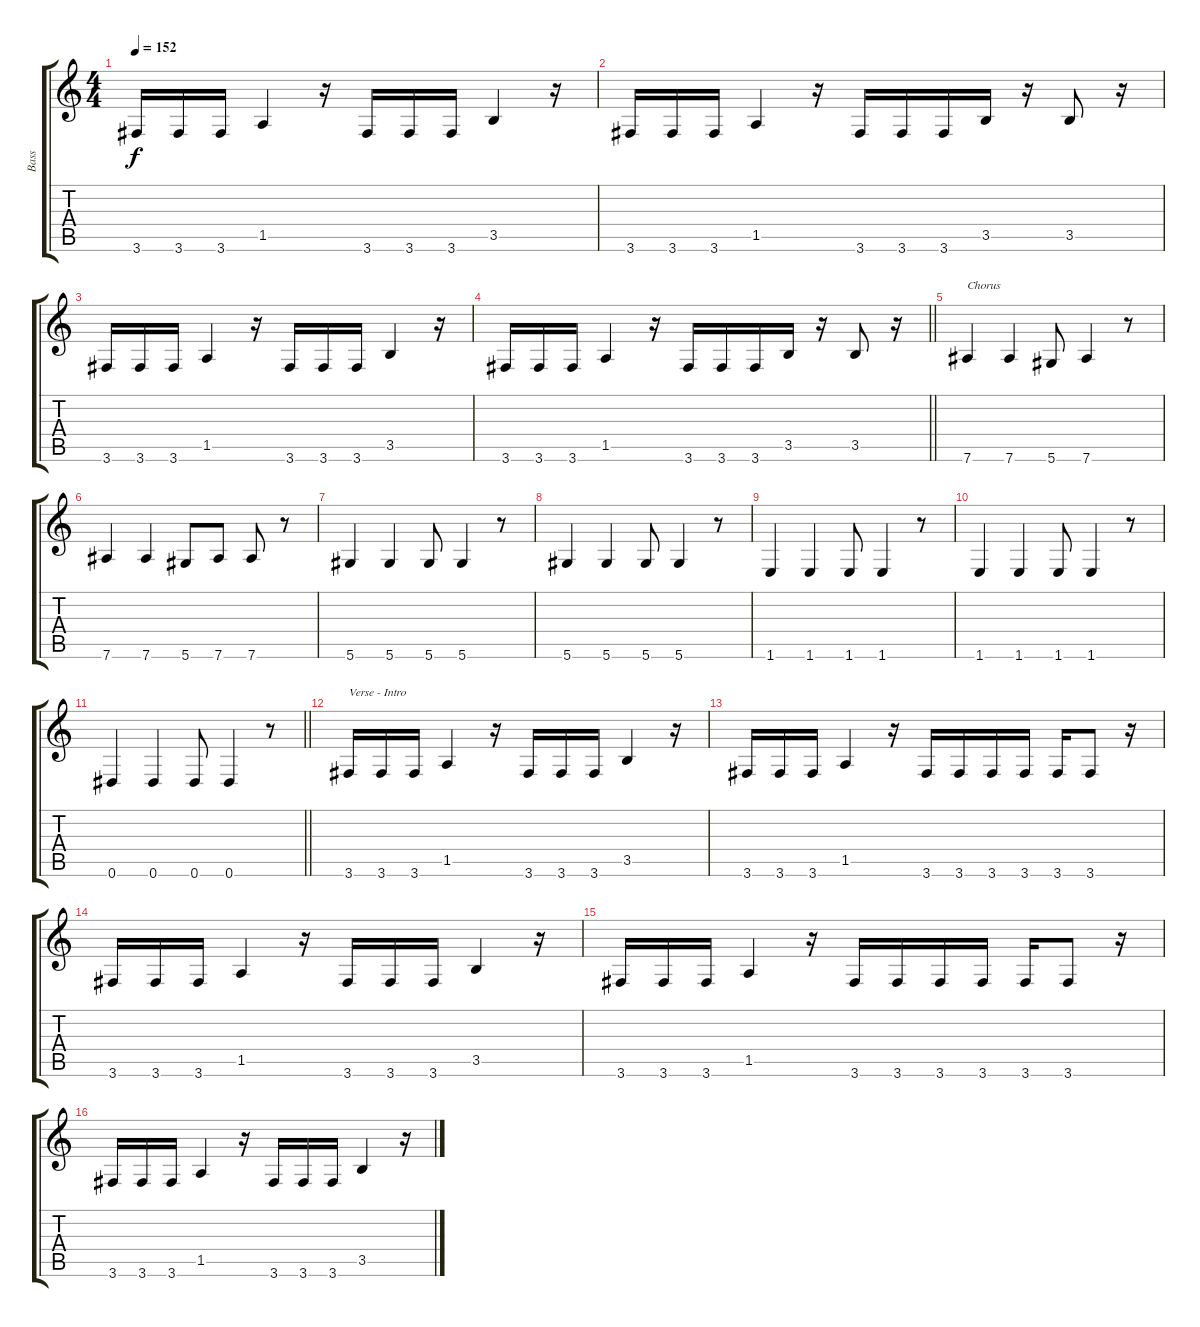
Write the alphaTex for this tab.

\track ("Bass" "Bass") {instrument electricbassfinger}
\staff {score tabs}
\tuning (Eb4 Bb3 Gb3 Db3 Ab2 Eb2) {hide}
\ts (4 4)
\tempo 152
\clef g2
\ks c
3.6.16{dy f} 3.6.16 3.6.16 1.5.4 r.16 3.6.16 3.6.16 3.6.16 3.5.4 r.16 |
3.6.16 3.6.16 3.6.16 1.5.4 r.16 3.6.16 3.6.16 3.6.16 3.5.16 r.16 3.5.8 r.16 |
3.6.16 3.6.16 3.6.16 1.5.4 r.16 3.6.16 3.6.16 3.6.16 3.5.4 r.16 |
\barLineRight lightlight
3.6.16 3.6.16 3.6.16 1.5.4 r.16 3.6.16 3.6.16 3.6.16 3.5.16 r.16 3.5.8 r.16 |
7.6.4{txt "Chorus"} 7.6.4 5.6.8 7.6.4 r.8 |
7.6.4 7.6.4 5.6.8 7.6.8 7.6.8 r.8 |
5.6.4 5.6.4 5.6.8 5.6.4 r.8 |
5.6.4 5.6.4 5.6.8 5.6.4 r.8 |
1.6.4 1.6.4 1.6.8 1.6.4 r.8 |
1.6.4 1.6.4 1.6.8 1.6.4 r.8 |
\barLineRight lightlight
0.6.4 0.6.4 0.6.8 0.6.4 r.8 |
3.6.16{txt "Verse - Intro"} 3.6.16 3.6.16 1.5.4 r.16 3.6.16 3.6.16 3.6.16 3.5.4 r.16 |
3.6.16 3.6.16 3.6.16 1.5.4 r.16 3.6.16 3.6.16 3.6.16 3.6.16 3.6.16 3.6.8 r.16 |
3.6.16 3.6.16 3.6.16 1.5.4 r.16 3.6.16 3.6.16 3.6.16 3.5.4 r.16 |
3.6.16 3.6.16 3.6.16 1.5.4 r.16 3.6.16 3.6.16 3.6.16 3.6.16 3.6.16 3.6.8 r.16 |
3.6.16 3.6.16 3.6.16 1.5.4 r.16 3.6.16 3.6.16 3.6.16 3.5.4 r.16
